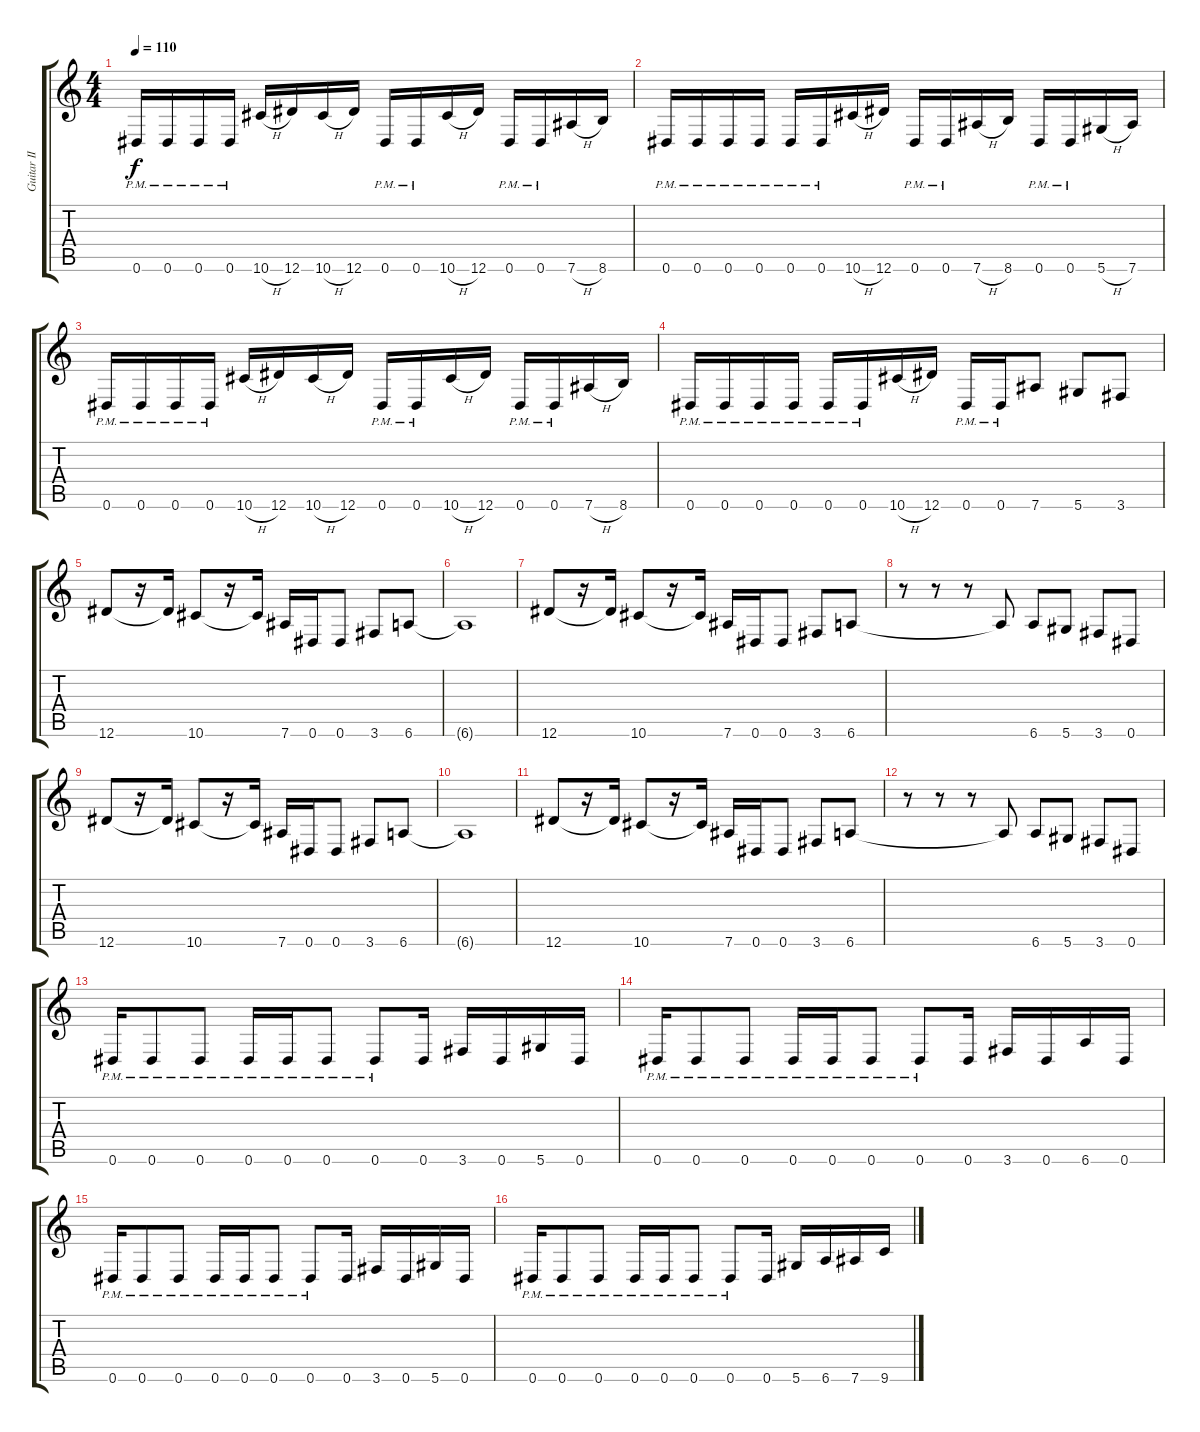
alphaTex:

\track ("Guitar II" "Guitar II") {instrument overdrivenguitar}
\staff {score tabs}
\tuning (Eb4 Bb3 Gb3 Db3 Ab2 Eb2) {hide}
\ts (4 4)
\tempo 110
\clef g2
\ks c
0.6{pm}.16{dy f} 0.6{pm}.16 0.6{pm}.16 0.6{pm}.16 10.6{h}.16 12.6.16 10.6{h}.16 12.6.16 0.6{pm}.16 0.6{pm}.16 10.6{h}.16 12.6.16 0.6{pm}.16 0.6{pm}.16 7.6{h}.16 8.6.16 |
0.6{pm}.16 0.6{pm}.16 0.6{pm}.16 0.6{pm}.16 0.6{pm}.16 0.6{pm}.16 10.6{h}.16 12.6.16 0.6{pm}.16 0.6{pm}.16 7.6{h}.16 8.6.16 0.6{pm}.16 0.6{pm}.16 5.6{h}.16 7.6.16 |
0.6{pm}.16 0.6{pm}.16 0.6{pm}.16 0.6{pm}.16 10.6{h}.16 12.6.16 10.6{h}.16 12.6.16 0.6{pm}.16 0.6{pm}.16 10.6{h}.16 12.6.16 0.6{pm}.16 0.6{pm}.16 7.6{h}.16 8.6.16 |
0.6{pm}.16 0.6{pm}.16 0.6{pm}.16 0.6{pm}.16 0.6{pm}.16 0.6{pm}.16 10.6{h}.16 12.6.16 0.6{pm}.16 0.6{pm}.16 7.6.8 5.6.8 3.6.8 |
12.6.8 r.16 12.6{t}.16 10.6.8 r.16 10.6{t}.16 7.6.16 0.6.16 0.6.8 3.6.8 6.6.8 |
6.6{t}.1 |
12.6.8 r.16 12.6{t}.16 10.6.8 r.16 10.6{t}.16 7.6.16 0.6.16 0.6.8 3.6.8 6.6.8 |
r.8 r.8 r.8 6.6{t}.8 6.6.8 5.6.8 3.6.8 0.6.8 |
12.6.8 r.16 12.6{t}.16 10.6.8 r.16 10.6{t}.16 7.6.16 0.6.16 0.6.8 3.6.8 6.6.8 |
6.6{t}.1 |
12.6.8 r.16 12.6{t}.16 10.6.8 r.16 10.6{t}.16 7.6.16 0.6.16 0.6.8 3.6.8 6.6.8 |
r.8 r.8 r.8 6.6{t}.8 6.6.8 5.6.8 3.6.8 0.6.8 |
0.6{pm}.16 0.6{pm}.8 0.6{pm}.8 0.6{pm}.16 0.6{pm}.16 0.6{pm}.8 0.6{pm}.8 0.6.16 3.6.16 0.6.16 5.6.16 0.6.16 |
0.6{pm}.16 0.6{pm}.8 0.6{pm}.8 0.6{pm}.16 0.6{pm}.16 0.6{pm}.8 0.6{pm}.8 0.6.16 3.6.16 0.6.16 6.6.16 0.6.16 |
0.6{pm}.16 0.6{pm}.8 0.6{pm}.8 0.6{pm}.16 0.6{pm}.16 0.6{pm}.8 0.6{pm}.8 0.6.16 3.6.16 0.6.16 5.6.16 0.6.16 |
0.6{pm}.16 0.6{pm}.8 0.6{pm}.8 0.6{pm}.16 0.6{pm}.16 0.6{pm}.8 0.6{pm}.8 0.6.16 5.6.16 6.6.16 7.6.16 9.6.16
